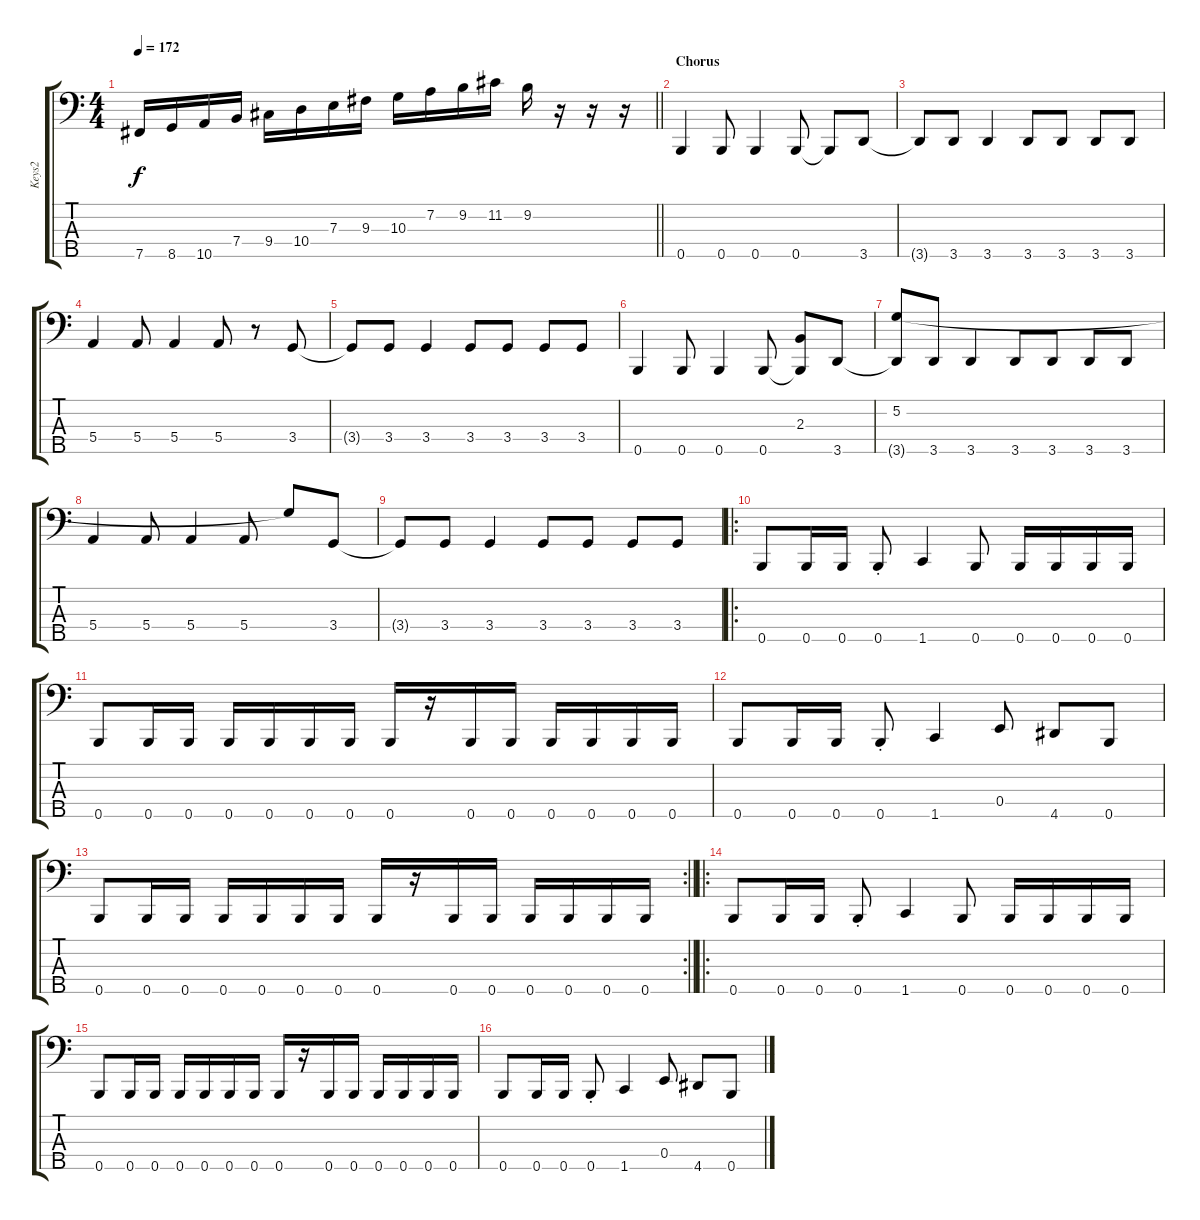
\track ("Keys2" "Keys2") {instrument electricbasspick}
\staff {score tabs}
\tuning (G2 D2 A1 E1 B0) {hide}
\ts (4 4)
\tempo 172
\clef f4
\barLineRight lightlight
\ks c
7.5.16{dy f} 8.5.16 10.5.16 7.4.16 9.4.16 10.4.16 7.3.16 9.3.16 10.3.16 7.2.16 9.2.16 11.2.16 9.2.16 r.16 r.16 r.16 |
\section ("" "Chorus")
0.5.4 0.5.8 0.5.4 0.5.8 0.5{t}.8 3.5.8 |
3.5{t}.8 3.5.8 3.5.4 3.5.8 3.5.8 3.5.8 3.5.8 |
5.4.4 5.4.8 5.4.4 5.4.8 r.8 3.4.8 |
3.4{t}.8 3.4.8 3.4.4 3.4.8 3.4.8 3.4.8 3.4.8 |
0.5.4 0.5.8 0.5.4 0.5.8 (2.3 0.5{t}).8 3.5.8 |
(5.2 3.5{t}).8 3.5.8 3.5.4 3.5.8 3.5.8 3.5.8 3.5.8 |
5.4.4 5.4.8 5.4.4 5.4.8 5.2{t}.8 3.4.8 |
3.4{t}.8 3.4.8 3.4.4 3.4.8 3.4.8 3.4.8 3.4.8 |
\ro
0.5.8 0.5.16 0.5.16 0.5{st}.8 1.5.4 0.5.8 0.5.16 0.5.16 0.5.16 0.5.16 |
0.5.8 0.5.16 0.5.16 0.5.16 0.5.16 0.5.16 0.5.16 0.5.16 r.16 0.5.16 0.5.16 0.5.16 0.5.16 0.5.16 0.5.16 |
0.5.8 0.5.16 0.5.16 0.5{st}.8 1.5.4 0.4.8 4.5.8 0.5.8 |
\rc 2
\barLineRight lightlight
0.5.8 0.5.16 0.5.16 0.5.16 0.5.16 0.5.16 0.5.16 0.5.16 r.16 0.5.16 0.5.16 0.5.16 0.5.16 0.5.16 0.5.16 |
\ro
0.5.8 0.5.16 0.5.16 0.5{st}.8 1.5.4 0.5.8 0.5.16 0.5.16 0.5.16 0.5.16 |
0.5.8 0.5.16 0.5.16 0.5.16 0.5.16 0.5.16 0.5.16 0.5.16 r.16 0.5.16 0.5.16 0.5.16 0.5.16 0.5.16 0.5.16 |
0.5.8 0.5.16 0.5.16 0.5{st}.8 1.5.4 0.4.8 4.5.8 0.5.8
